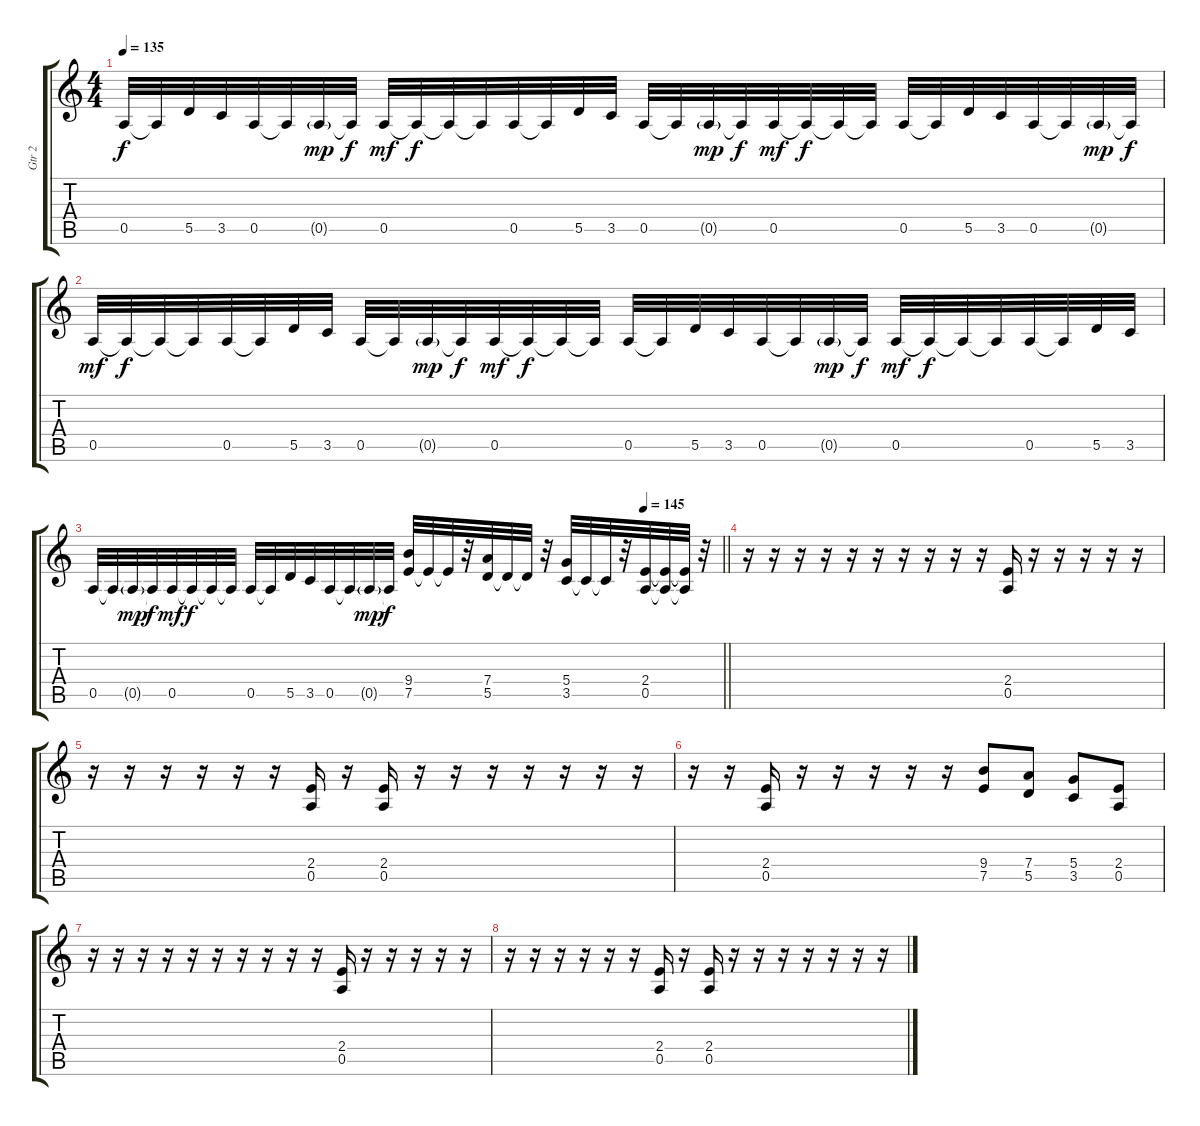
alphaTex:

\track ("Gtr 2" "Gtr 2") {instrument distortionguitar}
\staff {score tabs}
\tuning (E4 B3 G3 D3 A2 E2) {hide}
\ts (4 4)
\tempo 135
\clef g2
\ks c
0.5.32{dy f} 0.5{t}.32 5.5.32 3.5.32 0.5.32 0.5{t}.32 0.5{g}.32{dy mp} 0.5{t}.32{dy f} 0.5.32{dy mf} 0.5{t}.32{dy f} 0.5{t}.32 0.5{t}.32 0.5.32 0.5{t}.32 5.5.32 3.5.32 0.5.32 0.5{t}.32 0.5{g}.32{dy mp} 0.5{t}.32{dy f} 0.5.32{dy mf} 0.5{t}.32{dy f} 0.5{t}.32 0.5{t}.32 0.5.32 0.5{t}.32 5.5.32 3.5.32 0.5.32 0.5{t}.32 0.5{g}.32{dy mp} 0.5{t}.32{dy f} |
0.5.32{dy mf} 0.5{t}.32{dy f} 0.5{t}.32 0.5{t}.32 0.5.32 0.5{t}.32 5.5.32 3.5.32 0.5.32 0.5{t}.32 0.5{g}.32{dy mp} 0.5{t}.32{dy f} 0.5.32{dy mf} 0.5{t}.32{dy f} 0.5{t}.32 0.5{t}.32 0.5.32 0.5{t}.32 5.5.32 3.5.32 0.5.32 0.5{t}.32 0.5{g}.32{dy mp} 0.5{t}.32{dy f} 0.5.32{dy mf} 0.5{t}.32{dy f} 0.5{t}.32 0.5{t}.32 0.5.32 0.5{t}.32 5.5.32 3.5.32 |
\tempo (145 0.875)
\barLineRight lightlight
0.5.32 0.5{t}.32 0.5{g}.32{dy mp} 0.5{t}.32{dy f} 0.5.32{dy mf} 0.5{t}.32{dy f} 0.5{t}.32 0.5{t}.32 0.5.32 0.5{t}.32 5.5.32 3.5.32 0.5.32 0.5{t}.32 0.5{g}.32{dy mp} 0.5{t}.32{dy f} (9.4 7.5).32 7.5{t}.32 7.5{t}.32 r.32 (7.4 5.5).32 5.5{t}.32 5.5{t}.32 r.32 (5.4 3.5).32 3.5{t}.32 3.5{t}.32 r.32 (2.4 0.5).32 (2.4{t} 0.5{t}).32 (2.4{t} 0.5{t}).32 r.32 |
r.16 r.16 r.16 r.16 r.16 r.16 r.16 r.16 r.16 r.16 (2.4 0.5).16 r.16 r.16 r.16 r.16 r.16 |
r.16 r.16 r.16 r.16 r.16 r.16 (2.4 0.5).16 r.16 (2.4 0.5).16 r.16 r.16 r.16 r.16 r.16 r.16 r.16 |
r.16 r.16 (2.4 0.5).16 r.16 r.16 r.16 r.16 r.16 (9.4 7.5).8 (7.4 5.5).8 (5.4 3.5).8 (2.4 0.5).8 |
r.16 r.16 r.16 r.16 r.16 r.16 r.16 r.16 r.16 r.16 (2.4 0.5).16 r.16 r.16 r.16 r.16 r.16 |
r.16 r.16 r.16 r.16 r.16 r.16 (2.4 0.5).16 r.16 (2.4 0.5).16 r.16 r.16 r.16 r.16 r.16 r.16 r.16
